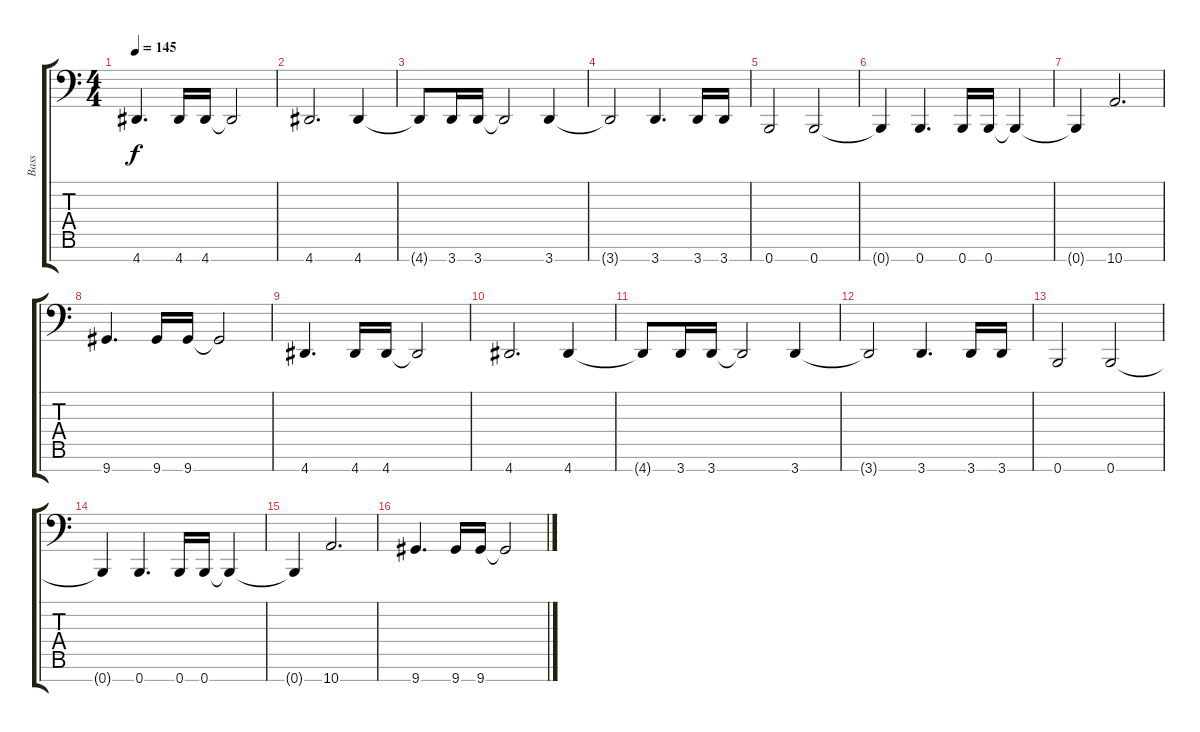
\track ("Bass" "Bass") {instrument electricbasspick}
\staff {score tabs}
\tuning (E3 B2 G2 D2 A1 E1 B0) {hide}
\ts (4 4)
\tempo 145
\clef f4
\ks c
4.7.4{d dy f} 4.7.16 4.7.16 4.7{t}.2 |
4.7.2{d} 4.7.4 |
4.7{t}.8 3.7.16 3.7.16 3.7{t}.2 3.7.4 |
3.7{t}.2 3.7.4{d} 3.7.16 3.7.16 |
0.7.2 0.7.2 |
0.7{t}.4 0.7.4{d} 0.7.16 0.7.16 0.7{t}.4 |
0.7{t}.4 10.7.2{d} |
9.7.4{d} 9.7.16 9.7.16 9.7{t}.2 |
4.7.4{d} 4.7.16 4.7.16 4.7{t}.2 |
4.7.2{d} 4.7.4 |
4.7{t}.8 3.7.16 3.7.16 3.7{t}.2 3.7.4 |
3.7{t}.2 3.7.4{d} 3.7.16 3.7.16 |
0.7.2 0.7.2 |
0.7{t}.4 0.7.4{d} 0.7.16 0.7.16 0.7{t}.4 |
0.7{t}.4 10.7.2{d} |
9.7.4{d} 9.7.16 9.7.16 9.7{t}.2
